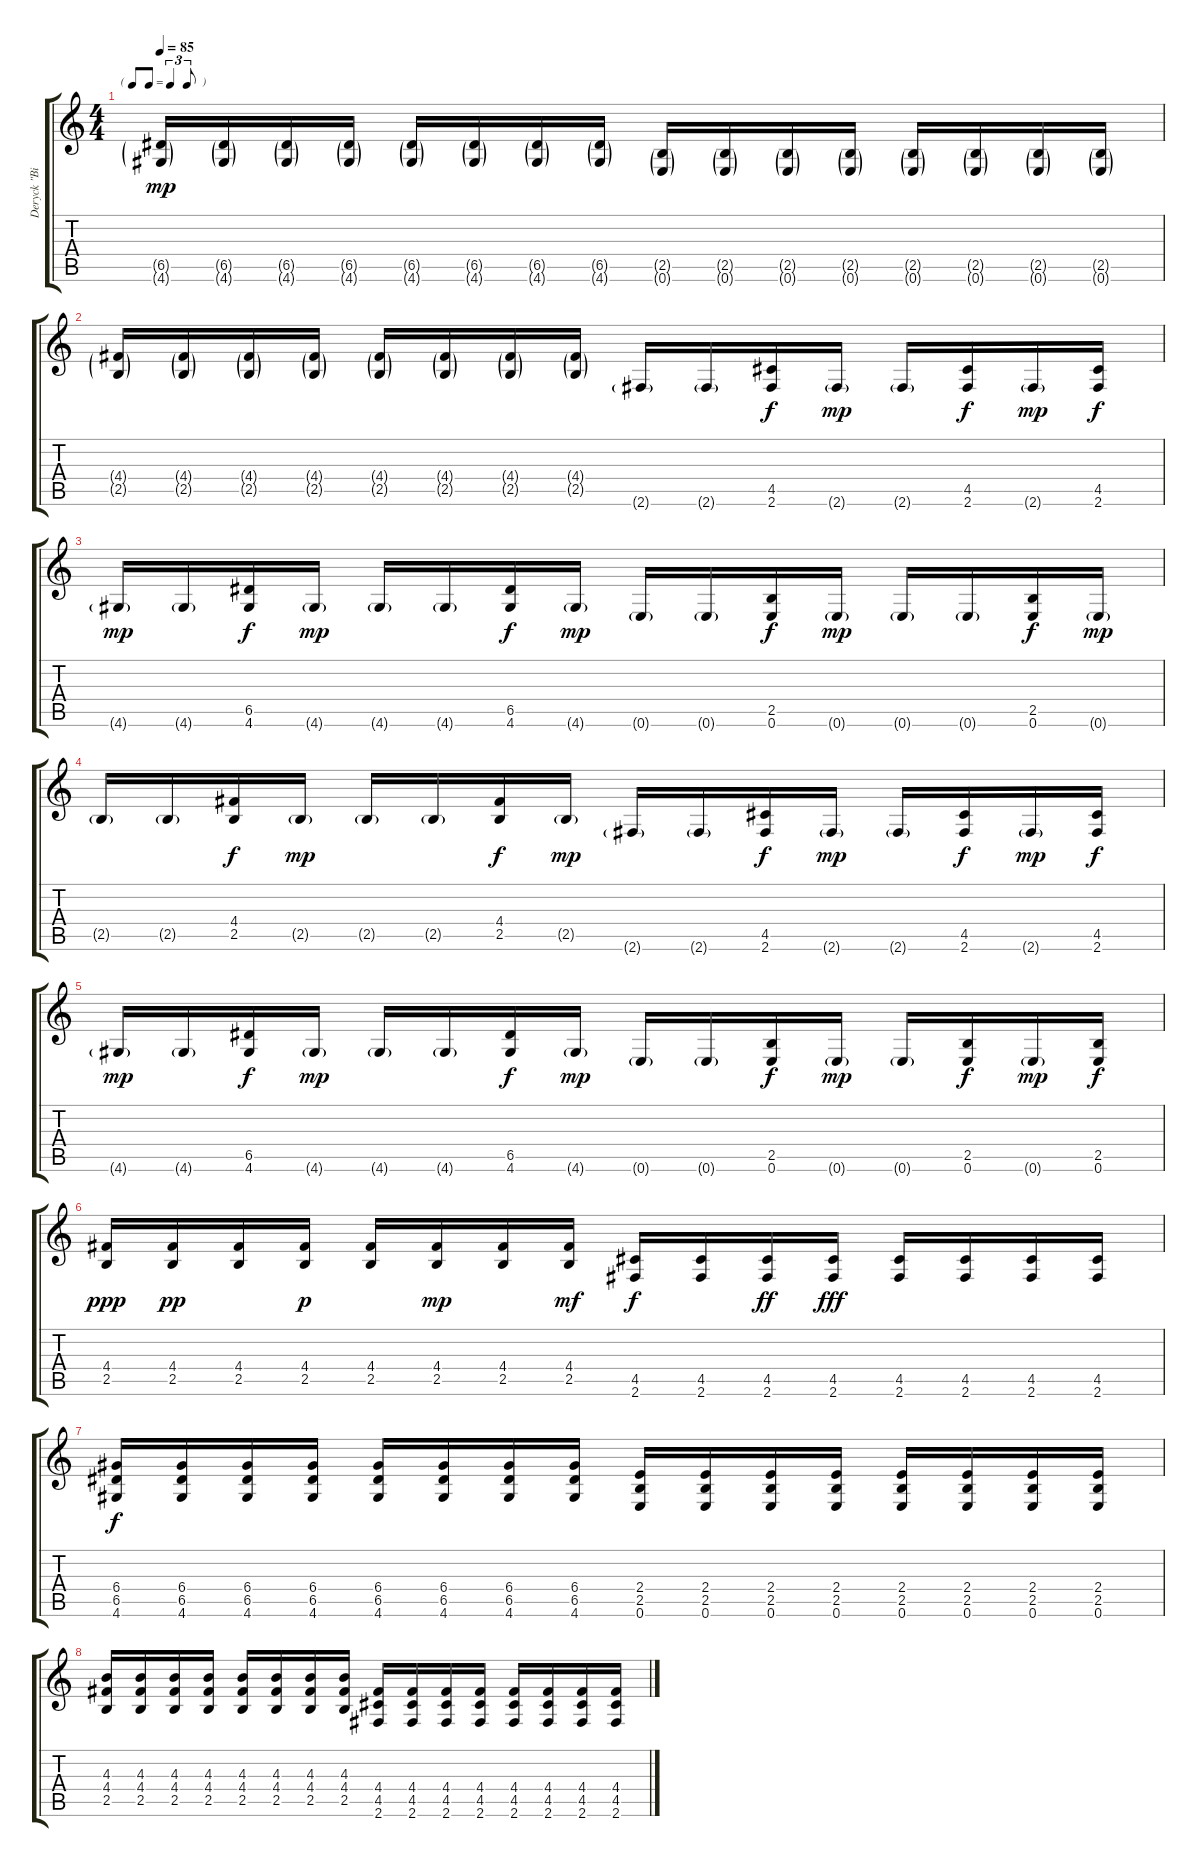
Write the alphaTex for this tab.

\track ("Deryck \"Bizzy D\" Whibley" "Deryck \"Bi") {instrument distortionguitar}
\staff {score tabs}
\tuning (E4 B3 G3 D3 A2 E2) {hide}
\ts (4 4)
\tf triplet8th
\tempo 85
\clef g2
\ks c
(6.5{g} 4.6{g}).16{dy mp} (6.5{g} 4.6{g}).16 (6.5{g} 4.6{g}).16 (6.5{g} 4.6{g}).16 (6.5{g} 4.6{g}).16 (6.5{g} 4.6{g}).16 (6.5{g} 4.6{g}).16 (6.5{g} 4.6{g}).16 (2.5{g} 0.6{g}).16 (2.5{g} 0.6{g}).16 (2.5{g} 0.6{g}).16 (2.5{g} 0.6{g}).16 (2.5{g} 0.6{g}).16 (2.5{g} 0.6{g}).16 (2.5{g} 0.6{g}).16 (2.5{g} 0.6{g}).16 |
(4.4{g} 2.5{g}).16 (4.4{g} 2.5{g}).16 (4.4{g} 2.5{g}).16 (4.4{g} 2.5{g}).16 (4.4{g} 2.5{g}).16 (4.4{g} 2.5{g}).16 (4.4{g} 2.5{g}).16 (4.4{g} 2.5{g}).16 2.6{g}.16 2.6{g}.16 (4.5 2.6).16{dy f} 2.6{g}.16{dy mp} 2.6{g}.16 (4.5 2.6).16{dy f} 2.6{g}.16{dy mp} (4.5 2.6).16{dy f} |
4.6{g}.16{dy mp} 4.6{g}.16 (6.5 4.6).16{dy f} 4.6{g}.16{dy mp} 4.6{g}.16 4.6{g}.16 (6.5 4.6).16{dy f} 4.6{g}.16{dy mp} 0.6{g}.16 0.6{g}.16 (2.5 0.6).16{dy f} 0.6{g}.16{dy mp} 0.6{g}.16 0.6{g}.16 (2.5 0.6).16{dy f} 0.6{g}.16{dy mp} |
2.5{g}.16 2.5{g}.16 (4.4 2.5).16{dy f} 2.5{g}.16{dy mp} 2.5{g}.16 2.5{g}.16 (4.4 2.5).16{dy f} 2.5{g}.16{dy mp} 2.6{g}.16 2.6{g}.16 (4.5 2.6).16{dy f} 2.6{g}.16{dy mp} 2.6{g}.16 (4.5 2.6).16{dy f} 2.6{g}.16{dy mp} (4.5 2.6).16{dy f} |
4.6{g}.16{dy mp} 4.6{g}.16 (6.5 4.6).16{dy f} 4.6{g}.16{dy mp} 4.6{g}.16 4.6{g}.16 (6.5 4.6).16{dy f} 4.6{g}.16{dy mp} 0.6{g}.16 0.6{g}.16 (2.5 0.6).16{dy f} 0.6{g}.16{dy mp} 0.6{g}.16 (2.5 0.6).16{dy f} 0.6{g}.16{dy mp} (2.5 0.6).16{dy f} |
(4.4 2.5).16{dy ppp} (4.4 2.5).16{dy pp} (4.4 2.5).16 (4.4 2.5).16{dy p} (4.4 2.5).16 (4.4 2.5).16{dy mp} (4.4 2.5).16 (4.4 2.5).16{dy mf} (4.5 2.6).16{dy f} (4.5 2.6).16 (4.5 2.6).16{dy ff} (4.5 2.6).16{dy fff} (4.5 2.6).16 (4.5 2.6).16 (4.5 2.6).16 (4.5 2.6).16 |
(6.4 6.5 4.6).16{dy f} (6.4 6.5 4.6).16 (6.4 6.5 4.6).16 (6.4 6.5 4.6).16 (6.4 6.5 4.6).16 (6.4 6.5 4.6).16 (6.4 6.5 4.6).16 (6.4 6.5 4.6).16 (2.4 2.5 0.6).16 (2.4 2.5 0.6).16 (2.4 2.5 0.6).16 (2.4 2.5 0.6).16 (2.4 2.5 0.6).16 (2.4 2.5 0.6).16 (2.4 2.5 0.6).16 (2.4 2.5 0.6).16 |
(4.3 4.4 2.5).16 (4.3 4.4 2.5).16 (4.3 4.4 2.5).16 (4.3 4.4 2.5).16 (4.3 4.4 2.5).16 (4.3 4.4 2.5).16 (4.3 4.4 2.5).16 (4.3 4.4 2.5).16 (4.4 4.5 2.6).16 (4.4 4.5 2.6).16 (4.4 4.5 2.6).16 (4.4 4.5 2.6).16 (4.4 4.5 2.6).16 (4.4 4.5 2.6).16 (4.4 4.5 2.6).16 (4.4 4.5 2.6).16
